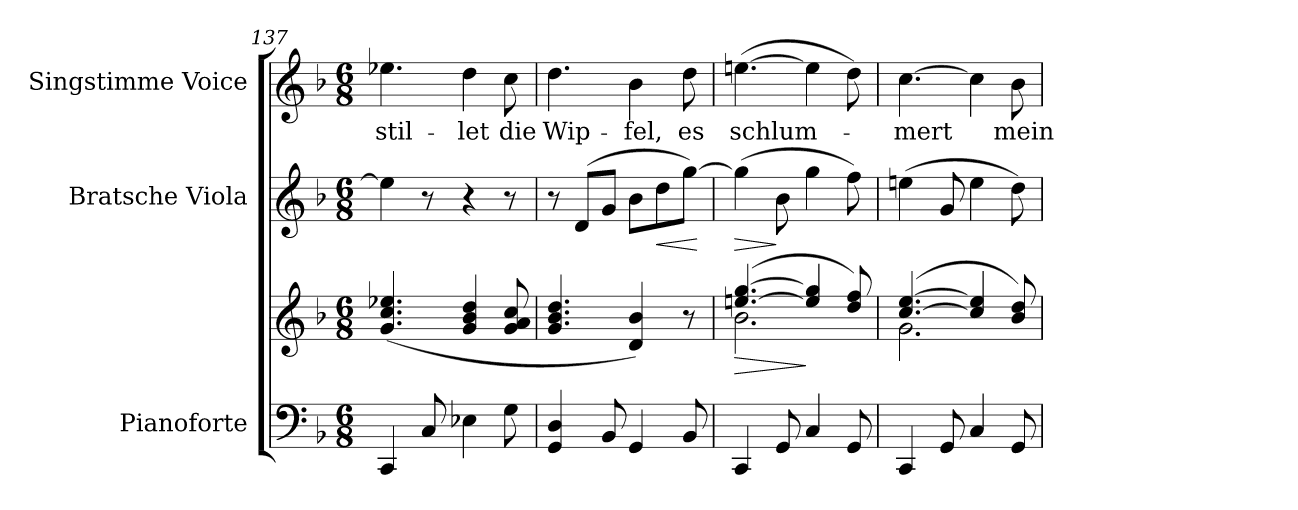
**kern	**kern	**dynam	**kern	**dynam	**kern	**text
*part3	*part3	*part3	*part2	*part2	*part1	*part1
*staff4	*staff3	*staff3/4	*staff2	*staff2	*staff1	*staff1
*I"Pianoforte	*	*	*I"Bratsche Viola	*	*I"Singstimme Voice	*
*I'Pno	*	*	*I'Vla	*	*	*
*clefF4	*clefG2	*	*clefG2	*	*clefG2	*
*k[b-]	*k[b-]	*	*k[b-]	*	*k[b-]	*
*M6/8	*M6/8	*	*M6/8	*	*M6/8	*
=137	=137	=137	=137	=137	=137	=137
!	!	!	!	!	!	!LO:LY:b
4CC/	(>4.g/ 4.cc/ 4.ee-X/	.	4ee-\]	.	4.ee-X\	stil-
8C/	.	.	8r	.	.	.
!	!	!	!	!	!	!LO:LY:b
4E-X\	4g/ 4b-/ 4dd/	.	4r	.	4dd\	-let
!	!	!	!	!	!	!LO:LY:b
8G\	8g/ 8a/ 8cc/	.	8r	.	8cc\	die
=138	=138	=138	=138	=138	=138	=138
!	!	!	!	!	!	!LO:LY:b
4GG/ 4D/	4.g/ 4.b-/ 4.dd/	.	8r	.	4.dd\	Wip-
.	.	.	(>8d/L	.	.	.
8BB-/	.	.	8g/J	.	.	.
!	!	!	!	!	!	!LO:LY:b
4GG/	4d/ 4b-/)	.	8b-\L	.	4b-\	-fel,
!	!	!	!	!LO:HP:b	!	!
.	.	.	8dd\	<	.	.
!	!	!	!	!	!	!LO:LY:b
8BB-/	8r	.	[8gg\J)	.	8dd\	es
.	.	.	.	[	.	.
!!LO:PB:g=z
=139	=139	=139	=139	=139	=139	=139
*	*	*	*	*	*MM86	*
!	!	!LO:HP:b	!	!LO:HP:b	!	!LO:LY:b
*	*^	*	*	*	*	*
4CC/	(>[4.een/ [4.gg/	2.b-\	>	(>4gg\]	>	(>[4.een\	schlum-
!	!	!	!	!	!LO:DY:n=1:b	!	!
8GG/	.	.	.	8b-\	] other-dynamics	.	.
!	!	!	!LO:DY:n=1:b	!	!	!	!
4C/	4ee/] 4gg/]	.	] other-dynamics	4gg\	.	4ee\]	.
8GG/	8dd/ 8ff/)	.	.	8ff\)	.	8dd\)	.
=140	=140	=140	=140	=140	=140	=140	=140
!	!	!	!	!	!	!	!LO:LY:b
4CC/	(>[4.cc/ [4.ee/	2.g\	.	(>4een\	.	[4.cc\	-mert
8GG/	.	.	.	8g/	.	.	.
4C/	4cc/] 4ee/]	.	.	4ee\	.	4cc\]	.
!	!	!	!	!	!	!	!LO:LY:b
8GG/	8b-/ 8dd/)	.	.	8dd\)	.	8b-\	mein
*	*v	*v	*	*	*	*	*
=	=	=	=	=	=	=
*-	*-	*-	*-	*-	*-	*-
